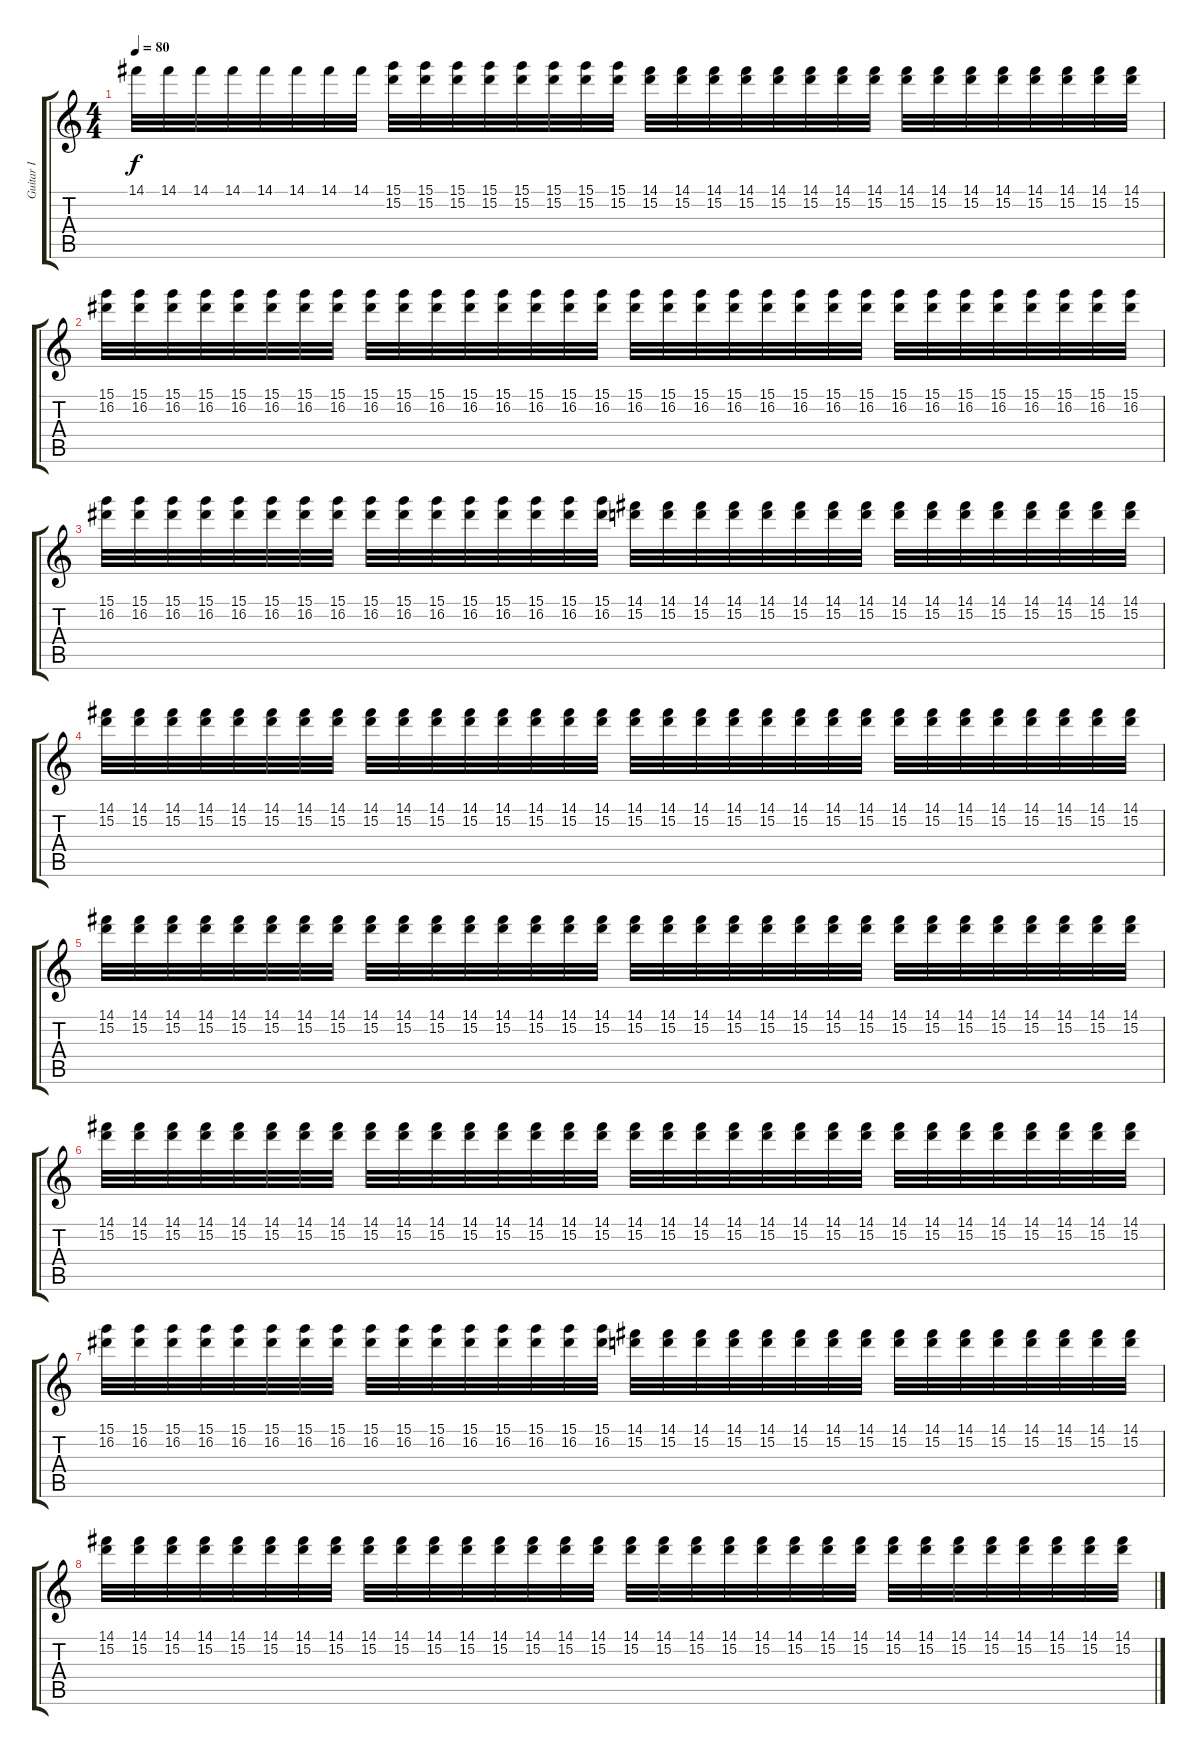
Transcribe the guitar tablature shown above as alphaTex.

\track ("Guitar I" "Guitar I") {instrument electricguitarclean}
\staff {score tabs}
\tuning (E4 B3 G3 D3 A2 E2) {hide}
\ts (4 4)
\tempo 80
\clef g2
\ks c
14.1.32{dy f} 14.1.32 14.1.32 14.1.32 14.1.32 14.1.32 14.1.32 14.1.32 (15.1 15.2).32 (15.1 15.2).32 (15.1 15.2).32 (15.1 15.2).32 (15.1 15.2).32 (15.1 15.2).32 (15.1 15.2).32 (15.1 15.2).32 (14.1 15.2).32 (14.1 15.2).32 (14.1 15.2).32 (14.1 15.2).32 (14.1 15.2).32 (14.1 15.2).32 (14.1 15.2).32 (14.1 15.2).32 (14.1 15.2).32 (14.1 15.2).32 (14.1 15.2).32 (14.1 15.2).32 (14.1 15.2).32 (14.1 15.2).32 (14.1 15.2).32 (14.1 15.2).32 |
(15.1 16.2).32 (15.1 16.2).32 (15.1 16.2).32 (15.1 16.2).32 (15.1 16.2).32 (15.1 16.2).32 (15.1 16.2).32 (15.1 16.2).32 (15.1 16.2).32 (15.1 16.2).32 (15.1 16.2).32 (15.1 16.2).32 (15.1 16.2).32 (15.1 16.2).32 (15.1 16.2).32 (15.1 16.2).32 (15.1 16.2).32 (15.1 16.2).32 (15.1 16.2).32 (15.1 16.2).32 (15.1 16.2).32 (15.1 16.2).32 (15.1 16.2).32 (15.1 16.2).32 (15.1 16.2).32 (15.1 16.2).32 (15.1 16.2).32 (15.1 16.2).32 (15.1 16.2).32 (15.1 16.2).32 (15.1 16.2).32 (15.1 16.2).32 |
(15.1 16.2).32 (15.1 16.2).32 (15.1 16.2).32 (15.1 16.2).32 (15.1 16.2).32 (15.1 16.2).32 (15.1 16.2).32 (15.1 16.2).32 (15.1 16.2).32 (15.1 16.2).32 (15.1 16.2).32 (15.1 16.2).32 (15.1 16.2).32 (15.1 16.2).32 (15.1 16.2).32 (15.1 16.2).32 (14.1 15.2).32 (14.1 15.2).32 (14.1 15.2).32 (14.1 15.2).32 (14.1 15.2).32 (14.1 15.2).32 (14.1 15.2).32 (14.1 15.2).32 (14.1 15.2).32 (14.1 15.2).32 (14.1 15.2).32 (14.1 15.2).32 (14.1 15.2).32 (14.1 15.2).32 (14.1 15.2).32 (14.1 15.2).32 |
(14.1 15.2).32 (14.1 15.2).32 (14.1 15.2).32 (14.1 15.2).32 (14.1 15.2).32 (14.1 15.2).32 (14.1 15.2).32 (14.1 15.2).32 (14.1 15.2).32 (14.1 15.2).32 (14.1 15.2).32 (14.1 15.2).32 (14.1 15.2).32 (14.1 15.2).32 (14.1 15.2).32 (14.1 15.2).32 (14.1 15.2).32 (14.1 15.2).32 (14.1 15.2).32 (14.1 15.2).32 (14.1 15.2).32 (14.1 15.2).32 (14.1 15.2).32 (14.1 15.2).32 (14.1 15.2).32 (14.1 15.2).32 (14.1 15.2).32 (14.1 15.2).32 (14.1 15.2).32 (14.1 15.2).32 (14.1 15.2).32 (14.1 15.2).32 |
(14.1 15.2).32 (14.1 15.2).32 (14.1 15.2).32 (14.1 15.2).32 (14.1 15.2).32 (14.1 15.2).32 (14.1 15.2).32 (14.1 15.2).32 (14.1 15.2).32 (14.1 15.2).32 (14.1 15.2).32 (14.1 15.2).32 (14.1 15.2).32 (14.1 15.2).32 (14.1 15.2).32 (14.1 15.2).32 (14.1 15.2).32 (14.1 15.2).32 (14.1 15.2).32 (14.1 15.2).32 (14.1 15.2).32 (14.1 15.2).32 (14.1 15.2).32 (14.1 15.2).32 (14.1 15.2).32 (14.1 15.2).32 (14.1 15.2).32 (14.1 15.2).32 (14.1 15.2).32 (14.1 15.2).32 (14.1 15.2).32 (14.1 15.2).32 |
(14.1 15.2).32 (14.1 15.2).32 (14.1 15.2).32 (14.1 15.2).32 (14.1 15.2).32 (14.1 15.2).32 (14.1 15.2).32 (14.1 15.2).32 (14.1 15.2).32 (14.1 15.2).32 (14.1 15.2).32 (14.1 15.2).32 (14.1 15.2).32 (14.1 15.2).32 (14.1 15.2).32 (14.1 15.2).32 (14.1 15.2).32 (14.1 15.2).32 (14.1 15.2).32 (14.1 15.2).32 (14.1 15.2).32 (14.1 15.2).32 (14.1 15.2).32 (14.1 15.2).32 (14.1 15.2).32 (14.1 15.2).32 (14.1 15.2).32 (14.1 15.2).32 (14.1 15.2).32 (14.1 15.2).32 (14.1 15.2).32 (14.1 15.2).32 |
(15.1 16.2).32 (15.1 16.2).32 (15.1 16.2).32 (15.1 16.2).32 (15.1 16.2).32 (15.1 16.2).32 (15.1 16.2).32 (15.1 16.2).32 (15.1 16.2).32 (15.1 16.2).32 (15.1 16.2).32 (15.1 16.2).32 (15.1 16.2).32 (15.1 16.2).32 (15.1 16.2).32 (15.1 16.2).32 (14.1 15.2).32 (14.1 15.2).32 (14.1 15.2).32 (14.1 15.2).32 (14.1 15.2).32 (14.1 15.2).32 (14.1 15.2).32 (14.1 15.2).32 (14.1 15.2).32 (14.1 15.2).32 (14.1 15.2).32 (14.1 15.2).32 (14.1 15.2).32 (14.1 15.2).32 (14.1 15.2).32 (14.1 15.2).32 |
(14.1 15.2).32 (14.1 15.2).32 (14.1 15.2).32 (14.1 15.2).32 (14.1 15.2).32 (14.1 15.2).32 (14.1 15.2).32 (14.1 15.2).32 (14.1 15.2).32 (14.1 15.2).32 (14.1 15.2).32 (14.1 15.2).32 (14.1 15.2).32 (14.1 15.2).32 (14.1 15.2).32 (14.1 15.2).32 (14.1 15.2).32 (14.1 15.2).32 (14.1 15.2).32 (14.1 15.2).32 (14.1 15.2).32 (14.1 15.2).32 (14.1 15.2).32 (14.1 15.2).32 (14.1 15.2).32 (14.1 15.2).32 (14.1 15.2).32 (14.1 15.2).32 (14.1 15.2).32 (14.1 15.2).32 (14.1 15.2).32 (14.1 15.2).32
